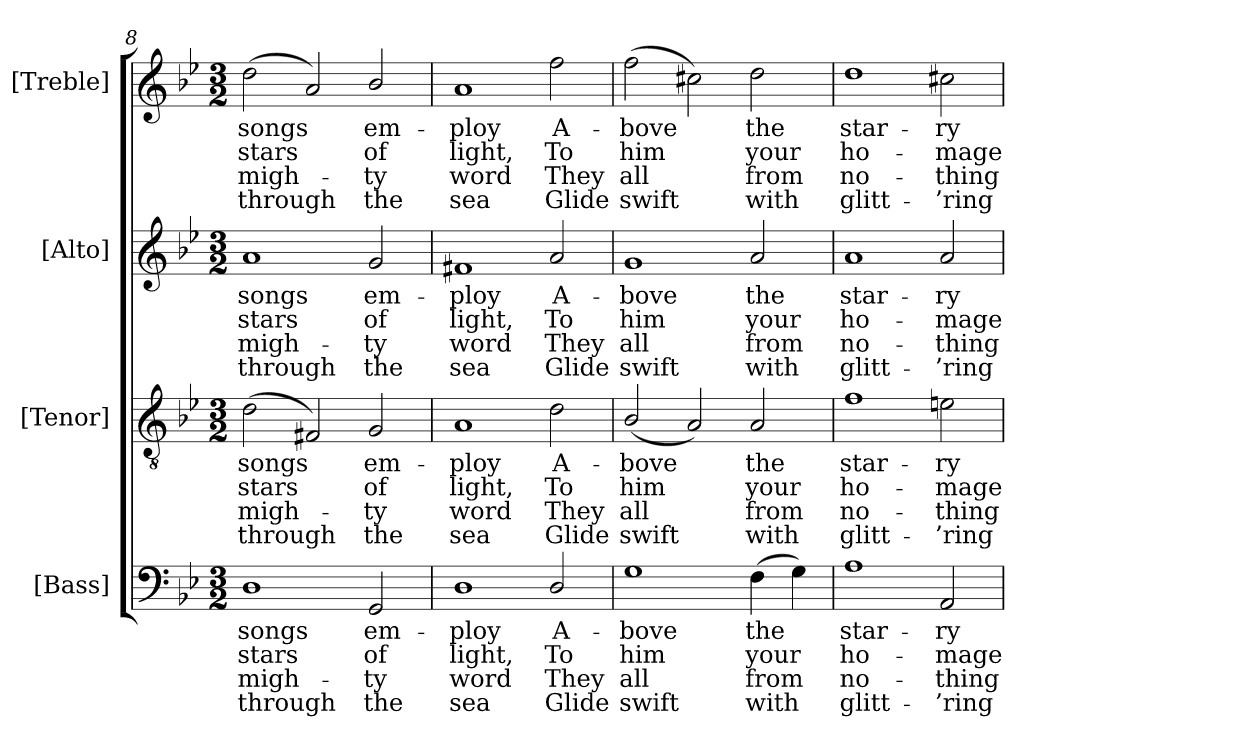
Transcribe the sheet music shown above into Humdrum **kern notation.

**kern	**text	**text	**text	**text	**kern	**text	**text	**text	**text	**kern	**text	**text	**text	**text	**kern	**text	**text	**text	**text
*part4	*part4	*part4	*part4	*part4	*part3	*part3	*part3	*part3	*part3	*part2	*part2	*part2	*part2	*part2	*part1	*part1	*part1	*part1	*part1
*staff4	*staff4	*staff4	*staff4	*staff4	*staff3	*staff3	*staff3	*staff3	*staff3	*staff2	*staff2	*staff2	*staff2	*staff2	*staff1	*staff1	*staff1	*staff1	*staff1
*I"[Bass]	*	*	*	*	*I"[Tenor]	*	*	*	*	*I"[Alto]	*	*	*	*	*I"[Treble]	*	*	*	*
!!LO:LB:g=z
*clefF4	*	*	*	*	*clefGv2	*	*	*	*	*clefG2	*	*	*	*	*clefG2	*	*	*	*
*	*	*	*	*	*ITrd7c12	*	*	*	*	*	*	*	*	*	*	*	*	*	*
*k[b-e-]	*	*	*	*	*k[b-e-]	*	*	*	*	*k[b-e-]	*	*	*	*	*k[b-e-]	*	*	*	*
*g:	*	*	*	*	*g:	*	*	*	*	*g:	*	*	*	*	*g:	*	*	*	*
*M3/2	*	*	*	*	*M3/2	*	*	*	*	*M3/2	*	*	*	*	*M3/2	*	*	*	*
=8	=8	=8	=8	=8	=8	=8	=8	=8	=8	=8	=8	=8	=8	=8	=8	=8	=8	=8	=8
!	!LO:LY:b:color=#000000	!LO:LY:b:color=#000000	!LO:LY:b:color=#000000	!LO:LY:b:color=#000000	!	!	!	!	!	!	!	!	!	!	!	!	!	!	!
!	!	!	!	!	!	!LO:LY:b:color=#000000	!LO:LY:b:color=#000000	!LO:LY:b:color=#000000	!LO:LY:b:color=#000000	!	!	!	!	!	!	!	!	!	!
!	!	!	!	!	!	!	!	!	!	!	!LO:LY:b:color=#000000	!LO:LY:b:color=#000000	!LO:LY:b:color=#000000	!LO:LY:b:color=#000000	!	!	!	!	!
!	!	!	!	!	!	!	!	!	!	!	!	!	!	!	!	!LO:LY:b:color=#000000	!LO:LY:b:color=#000000	!LO:LY:b:color=#000000	!LO:LY:b:color=#000000
1Di	songs	stars	migh-	-through	(2Di\	songs	stars	migh-	-through	1ai	songs	stars	migh-	-through	(2ddi\	songs	stars	migh-	-through
.	.	.	.	.	2FF#Xi/)	.	.	.	.	.	.	.	.	.	2ai/)	.	.	.	.
!	!LO:LY:b:color=#000000	!LO:LY:b:color=#000000	!LO:LY:b:color=#000000	!LO:LY:b:color=#000000	!	!	!	!	!	!	!	!	!	!	!	!	!	!	!
!	!	!	!	!	!	!LO:LY:b:color=#000000	!LO:LY:b:color=#000000	!LO:LY:b:color=#000000	!LO:LY:b:color=#000000	!	!	!	!	!	!	!	!	!	!
!	!	!	!	!	!	!	!	!	!	!	!LO:LY:b:color=#000000	!LO:LY:b:color=#000000	!LO:LY:b:color=#000000	!LO:LY:b:color=#000000	!	!	!	!	!
!	!	!	!	!	!	!	!	!	!	!	!	!	!	!	!	!LO:LY:b:color=#000000	!LO:LY:b:color=#000000	!LO:LY:b:color=#000000	!LO:LY:b:color=#000000
2GGi/	em-	of	ty	the	2GGi/	em-	of	ty	the	2gi/	em-	of	ty	the	2b-i/	em-	of	ty	the
=9	=9	=9	=9	=9	=9	=9	=9	=9	=9	=9	=9	=9	=9	=9	=9	=9	=9	=9	=9
!	!LO:LY:b:color=#000000	!LO:LY:b:color=#000000	!LO:LY:b:color=#000000	!LO:LY:b:color=#000000	!	!	!	!	!	!	!	!	!	!	!	!	!	!	!
!	!	!	!	!	!	!LO:LY:b:color=#000000	!LO:LY:b:color=#000000	!LO:LY:b:color=#000000	!LO:LY:b:color=#000000	!	!	!	!	!	!	!	!	!	!
!	!	!	!	!	!	!	!	!	!	!	!LO:LY:b:color=#000000	!LO:LY:b:color=#000000	!LO:LY:b:color=#000000	!LO:LY:b:color=#000000	!	!	!	!	!
!	!	!	!	!	!	!	!	!	!	!	!	!	!	!	!	!LO:LY:b:color=#000000	!LO:LY:b:color=#000000	!LO:LY:b:color=#000000	!LO:LY:b:color=#000000
1Di	-ploy	light,	word	sea	1AAi	-ploy	light,	word	sea	1f#Xi	-ploy	light,	word	sea	1ai	-ploy	light,	word	sea
!	!LO:LY:b:color=#000000	!LO:LY:b:color=#000000	!LO:LY:b:color=#000000	!LO:LY:b:color=#000000	!	!	!	!	!	!	!	!	!	!	!	!	!	!	!
!	!	!	!	!	!	!LO:LY:b:color=#000000	!LO:LY:b:color=#000000	!LO:LY:b:color=#000000	!LO:LY:b:color=#000000	!	!	!	!	!	!	!	!	!	!
!	!	!	!	!	!	!	!	!	!	!	!LO:LY:b:color=#000000	!LO:LY:b:color=#000000	!LO:LY:b:color=#000000	!LO:LY:b:color=#000000	!	!	!	!	!
!	!	!	!	!	!	!	!	!	!	!	!	!	!	!	!	!LO:LY:b:color=#000000	!LO:LY:b:color=#000000	!LO:LY:b:color=#000000	!LO:LY:b:color=#000000
2Di/	A-	To	They	Glide	2Di\	A-	To	They	Glide	2ai/	A-	To	They	Glide	2ffi\	A-	To	They	Glide
=10	=10	=10	=10	=10	=10	=10	=10	=10	=10	=10	=10	=10	=10	=10	=10	=10	=10	=10	=10
!	!LO:LY:b:color=#000000	!LO:LY:b:color=#000000	!LO:LY:b:color=#000000	!LO:LY:b:color=#000000	!	!	!	!	!	!	!	!	!	!	!	!	!	!	!
!	!	!	!	!	!	!LO:LY:b:color=#000000	!LO:LY:b:color=#000000	!LO:LY:b:color=#000000	!LO:LY:b:color=#000000	!	!	!	!	!	!	!	!	!	!
!	!	!	!	!	!	!	!	!	!	!	!LO:LY:b:color=#000000	!LO:LY:b:color=#000000	!LO:LY:b:color=#000000	!LO:LY:b:color=#000000	!	!	!	!	!
!	!	!	!	!	!	!	!	!	!	!	!	!	!	!	!	!LO:LY:b:color=#000000	!LO:LY:b:color=#000000	!LO:LY:b:color=#000000	!LO:LY:b:color=#000000
1Gi	-bove	him	all	swift	(2BB-i/	-bove	him	all	swift	1gi	-bove	him	all	swift	(2ffi\	-bove	him	all	swift
.	.	.	.	.	2AAi/)	.	.	.	.	.	.	.	.	.	2cc#Xi\)	.	.	.	.
!	!LO:LY:b:color=#000000	!LO:LY:b:color=#000000	!LO:LY:b:color=#000000	!LO:LY:b:color=#000000	!	!	!	!	!	!	!	!	!	!	!	!	!	!	!
!	!	!	!	!	!	!LO:LY:b:color=#000000	!LO:LY:b:color=#000000	!LO:LY:b:color=#000000	!LO:LY:b:color=#000000	!	!	!	!	!	!	!	!	!	!
!	!	!	!	!	!	!	!	!	!	!	!LO:LY:b:color=#000000	!LO:LY:b:color=#000000	!LO:LY:b:color=#000000	!LO:LY:b:color=#000000	!	!	!	!	!
!	!	!	!	!	!	!	!	!	!	!	!	!	!	!	!	!LO:LY:b:color=#000000	!LO:LY:b:color=#000000	!LO:LY:b:color=#000000	!LO:LY:b:color=#000000
(4Fi\	the	your	from	with	2AAi/	the	your	from	with	2ai/	the	your	from	with	2ddi\	the	your	from	with
4Gi\)	.	.	.	.	.	.	.	.	.	.	.	.	.	.	.	.	.	.	.
=11	=11	=11	=11	=11	=11	=11	=11	=11	=11	=11	=11	=11	=11	=11	=11	=11	=11	=11	=11
!	!LO:LY:b:color=#000000	!LO:LY:b:color=#000000	!LO:LY:b:color=#000000	!LO:LY:b:color=#000000	!	!	!	!	!	!	!	!	!	!	!	!	!	!	!
!	!	!	!	!	!	!LO:LY:b:color=#000000	!LO:LY:b:color=#000000	!LO:LY:b:color=#000000	!LO:LY:b:color=#000000	!	!	!	!	!	!	!	!	!	!
!	!	!	!	!	!	!	!	!	!	!	!LO:LY:b:color=#000000	!LO:LY:b:color=#000000	!LO:LY:b:color=#000000	!LO:LY:b:color=#000000	!	!	!	!	!
!	!	!	!	!	!	!	!	!	!	!	!	!	!	!	!	!LO:LY:b:color=#000000	!LO:LY:b:color=#000000	!LO:LY:b:color=#000000	!LO:LY:b:color=#000000
1Ai	star-	ho-	no-	-glitt-	1Fi	star-	ho-	no-	-glitt-	1ai	star-	ho-	no-	-glitt-	1ddi	star-	ho-	no-	-glitt-
!	!LO:LY:b:color=#000000	!LO:LY:b:color=#000000	!LO:LY:b:color=#000000	!LO:LY:b:color=#000000	!	!	!	!	!	!	!	!	!	!	!	!	!	!	!
!	!	!	!	!	!	!LO:LY:b:color=#000000	!LO:LY:b:color=#000000	!LO:LY:b:color=#000000	!LO:LY:b:color=#000000	!	!	!	!	!	!	!	!	!	!
!	!	!	!	!	!	!	!	!	!	!	!LO:LY:b:color=#000000	!LO:LY:b:color=#000000	!LO:LY:b:color=#000000	!LO:LY:b:color=#000000	!	!	!	!	!
!	!	!	!	!	!	!	!	!	!	!	!	!	!	!	!	!LO:LY:b:color=#000000	!LO:LY:b:color=#000000	!LO:LY:b:color=#000000	!LO:LY:b:color=#000000
2AAi/	-ry	-mage	-thing	’ring	2Eni\	-ry	-mage	-thing	’ring	2ai/	-ry	-mage	-thing	’ring	2cc#Xi\	-ry	-mage	-thing	’ring
=	=	=	=	=	=	=	=	=	=	=	=	=	=	=	=	=	=	=	=
*-	*-	*-	*-	*-	*-	*-	*-	*-	*-	*-	*-	*-	*-	*-	*-	*-	*-	*-	*-
